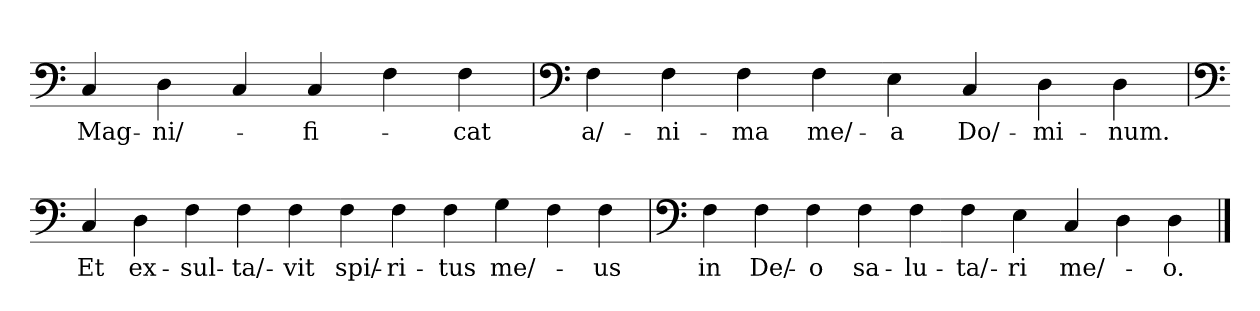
**kern	**text
*part1	*part1
*staff1	*staff1
*clefF4	*
=	=
4C	Mag-
4D	-ni/-
4C	.
4C	-fi-
4F	.
4F	-cat
='	='
*clefF4	*
4F	a/-
4F	-ni-
4F	-ma
4F	me/-
4E	-a
4C	Do/-
4D	-mi-
4D	-num.
=	=
*clefF4	*
4C	Et
4D	ex-
4F	-sul-
4F	-ta/-
4F	-vit
4F	spi/-
4F	-ri-
4F	-tus
4G	me/-
4F	.
4F	-us
='	='
*clefF4	*
4F	in
4F	De/-
4F	-o
4F	sa-
4F	-lu-
4F	-ta/-
4E	-ri
4C	me/-
4D	.
4D	-o.
==	==
*-	*-
